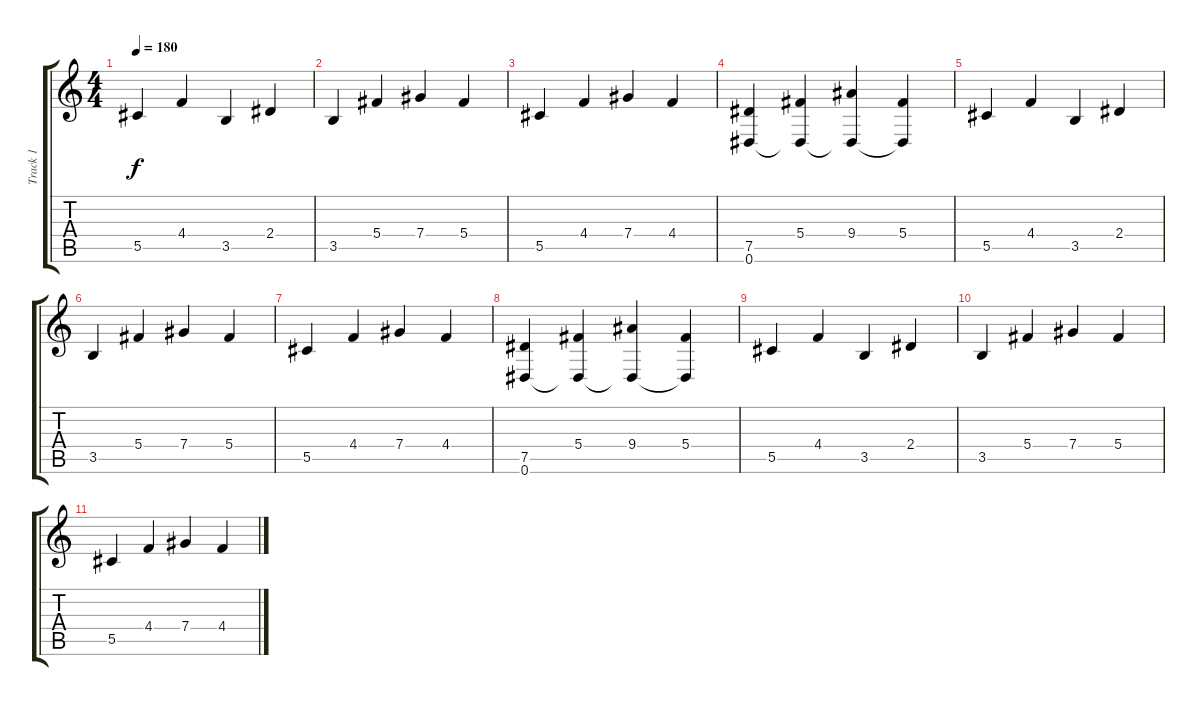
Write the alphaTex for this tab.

\track ("Track 1" "Track 1") {instrument acousticguitarnylon}
\staff {score tabs}
\tuning (Eb4 Bb3 Gb3 Db3 Ab2 Eb2) {hide}
\ts (4 4)
\tempo 180
\clef g2
\ks c
5.5.4{dy f} 4.4.4 3.5.4 2.4.4 |
3.5.4 5.4.4 7.4.4 5.4.4 |
5.5.4 4.4.4 7.4.4 4.4.4 |
(7.5 0.6).4{volume 12} (5.4 0.6{t}).4 (9.4 0.6{t}).4 (5.4 0.6{t}).4 |
5.5.4 4.4.4 3.5.4 2.4.4 |
3.5.4{volume 10} 5.4.4 7.4.4 5.4.4 |
5.5.4 4.4.4 7.4.4 4.4.4 |
(7.5 0.6).4{volume 8} (5.4 0.6{t}).4 (9.4 0.6{t}).4 (5.4 0.6{t}).4 |
5.5.4 4.4.4 3.5.4 2.4.4 |
3.5.4{volume 6} 5.4.4 7.4.4 5.4.4 |
5.5.4 4.4.4 7.4.4 4.4.4
